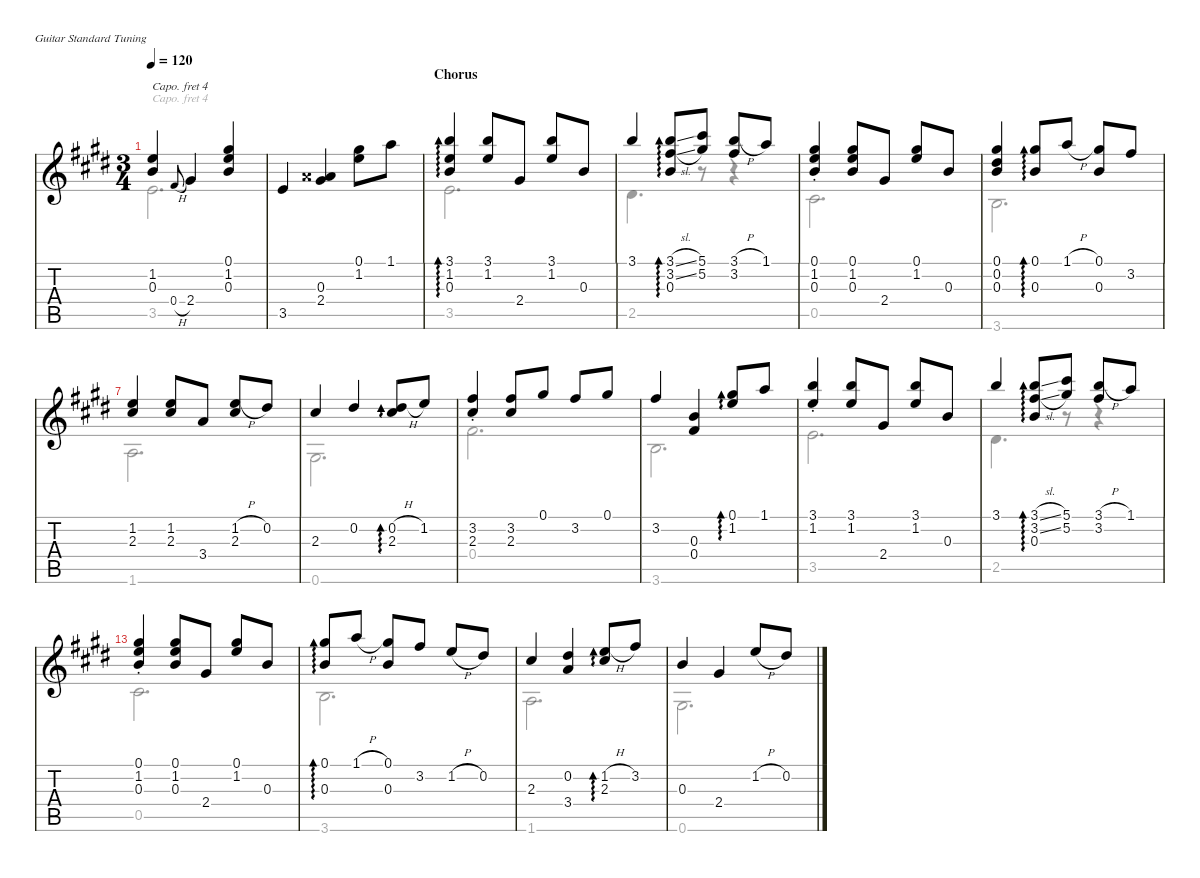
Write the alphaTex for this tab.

\defaultSystemsLayout 4
\hideDynamics
\bracketExtendMode nobrackets
\singleTrackTrackNamePolicy hidden
\multiTrackTrackNamePolicy hidden
\otherSystemsTrackNameOrientation horizontal
\extendBarLines
\defaultBarNumberDisplay FirstOfSystem
\track ("Steel Guitar" "s.guit.") {instrument acousticguitarsteel}
\staff {score tabs}
\capo 4
\tuning (E4 B3 G3 D3 A2 E2)
\voice
\ts (3 4)
\tempo 120
\clef g2
\ks e
(1.2{acc forcenatural} 0.3{acc forcenatural}).4{dy mf beam Up} 0.4{h acc #}.8{gr onbeat beam Up} 2.4{acc #}.4{beam Up} (0.1{acc #} 1.2{acc forcenatural} 0.3{acc forcenatural}).4{beam Up} |
3.5{acc forcenatural}.4{beam Up} (2.4{acc #} 0.3{acc x}).4{beam Up} (0.1{acc #} 1.2{acc forcenatural}).8{beam Down} 1.1{acc forcenatural}.8{beam Down} |
\section ("" "Chorus")
(3.1{acc forcenatural} 1.2{acc forcenatural} 0.3{acc forcenatural}).4{ad 0 beam Up} (3.1{acc forcenatural} 1.2{acc forcenatural}).8{beam Up} 2.4{acc #}.8{beam Up} (3.1{acc forcenatural} 1.2{acc forcenatural}).8{beam Up} 0.3{acc forcenatural}.8{beam Up} |
3.1{acc forcenatural}.4{beam Up} (3.1{sl acc forcenatural} 3.2{sl acc #} 0.3{acc forcenatural}).8{ad 0 beam Up} (5.1{acc #} 5.2{acc #}).8{beam Up} (3.1{h acc forcenatural} 3.2{acc #}).8{beam Up} 1.1{acc forcenatural}.8{beam Up} |
(0.1{st acc #} 1.2{st acc forcenatural} 0.3{st acc forcenatural}).4{beam Up} (0.1{acc #} 1.2{acc forcenatural} 0.3{acc forcenatural}).8{beam Up} 2.4{acc #}.8{beam Up} (0.1{acc #} 1.2{acc forcenatural}).8{beam Up} 0.3{acc forcenatural}.8{beam Up} |
(0.1{acc #} 0.2{acc #} 0.3{acc forcenatural}).4{beam Up} (0.1{acc #} 0.3{acc forcenatural}).8{ad 0 beam Up} 1.1{h acc forcenatural}.8{beam Up} (0.1{acc #} 0.3{acc forcenatural}).8{beam Up} 3.2{acc #}.8{beam Up} |
(1.2{acc forcenatural} 2.3{acc #}).4{beam Up} (1.2{acc forcenatural} 2.3{acc #}).8{beam Up} 3.4{acc forcenatural}.8{beam Up} (1.2{h acc forcenatural} 2.3{acc #}).8{beam Up} 0.2{acc #}.8{beam Up} |
2.3{acc #}.4{beam Up} 0.2{acc #}.4{beam Up} (0.2{h acc #} 2.3{acc #}).8{ad 0 beam Up} 1.2{acc forcenatural}.8{beam Up} |
(3.2{st acc #} 2.3{st acc #}).4{beam Up} (3.2{acc #} 2.3{acc #}).8{beam Up} 0.1{acc #}.8{beam Up} 3.2{acc #}.8{beam Up} 0.1{acc #}.8{beam Up} |
3.2{acc #}.4{beam Up} (0.3{acc forcenatural} 0.4{acc #}).4{beam Up} (0.1{acc #} 1.2{acc forcenatural}).8{ad 0 beam Up} 1.1{acc forcenatural}.8{beam Up} |
(3.1{st acc forcenatural} 1.2{st acc forcenatural}).4{beam Up} (3.1{acc forcenatural} 1.2{acc forcenatural}).8{beam Up} 2.4{acc #}.8{beam Up} (3.1{acc forcenatural} 1.2{acc forcenatural}).8{beam Up} 0.3{acc forcenatural}.8{beam Up} |
3.1{acc forcenatural}.4{beam Up} (3.1{sl acc forcenatural} 3.2{sl acc #} 0.3{acc forcenatural}).8{ad 0 beam Up} (5.1{acc #} 5.2{acc #}).8{beam Up} (3.1{h acc forcenatural} 3.2{acc #}).8{beam Up} 1.1{acc forcenatural}.8{beam Up} |
(0.1{st acc #} 1.2{st acc forcenatural} 0.3{st acc forcenatural}).4{beam Up} (0.1{acc #} 1.2{acc forcenatural} 0.3{acc forcenatural}).8{beam Up} 2.4{acc #}.8{beam Up} (0.1{acc #} 1.2{acc forcenatural}).8{beam Up} 0.3{acc forcenatural}.8{beam Up} |
(0.1{acc #} 0.3{acc forcenatural}).8{ad 0 beam Up} 1.1{h acc forcenatural}.8{beam Up} (0.1{acc #} 0.3{acc forcenatural}).8{beam Up} 3.2{acc #}.8{beam Up} 1.2{h acc forcenatural}.8{beam Up} 0.2{acc #}.8{beam Up} |
2.3{acc #}.4{beam Up} (0.2{acc #} 3.4{acc forcenatural}).4{beam Up} (1.2{h acc forcenatural} 2.3{acc #}).8{ad 0 beam Up} 3.2{acc #}.8{beam Up} |
0.3{acc forcenatural}.4{beam Up} 2.4{acc #}.4{beam Up} 1.2{h acc forcenatural}.8{beam Up} 0.2{acc #}.8{beam Up}
\voice
\clef g2
\ottava regular
\simile none
\ks e
|
|
|
|
|
|
|
|
|
|
|
|
|
|
|
\voice
\clef g2
\ottava regular
\simile none
\ks e
3.5{acc forcenatural}.2{d dy mf beam Down} |
|
3.5{acc forcenatural}.2{d beam Down} |
2.5{acc #}.4{d beam Down} r.8{beam Down} r.4{beam Down} |
0.5{acc #}.2{d beam Down} |
3.6{acc forcenatural}.2{d beam Down} |
1.6{acc forcenatural}.2{d beam Down} |
0.6{acc #}.2{d beam Down} |
0.4{acc #}.2{d beam Down} |
3.6{acc forcenatural}.2{d beam Down} |
3.5{acc forcenatural}.2{d beam Down} |
2.5{acc #}.4{d beam Down} r.8{beam Down} r.4{beam Down} |
0.5{acc #}.2{d beam Down} |
3.6{acc forcenatural}.2{d beam Down} |
1.6{acc forcenatural}.2{d beam Down} |
0.6{acc #}.2{d beam Down}
